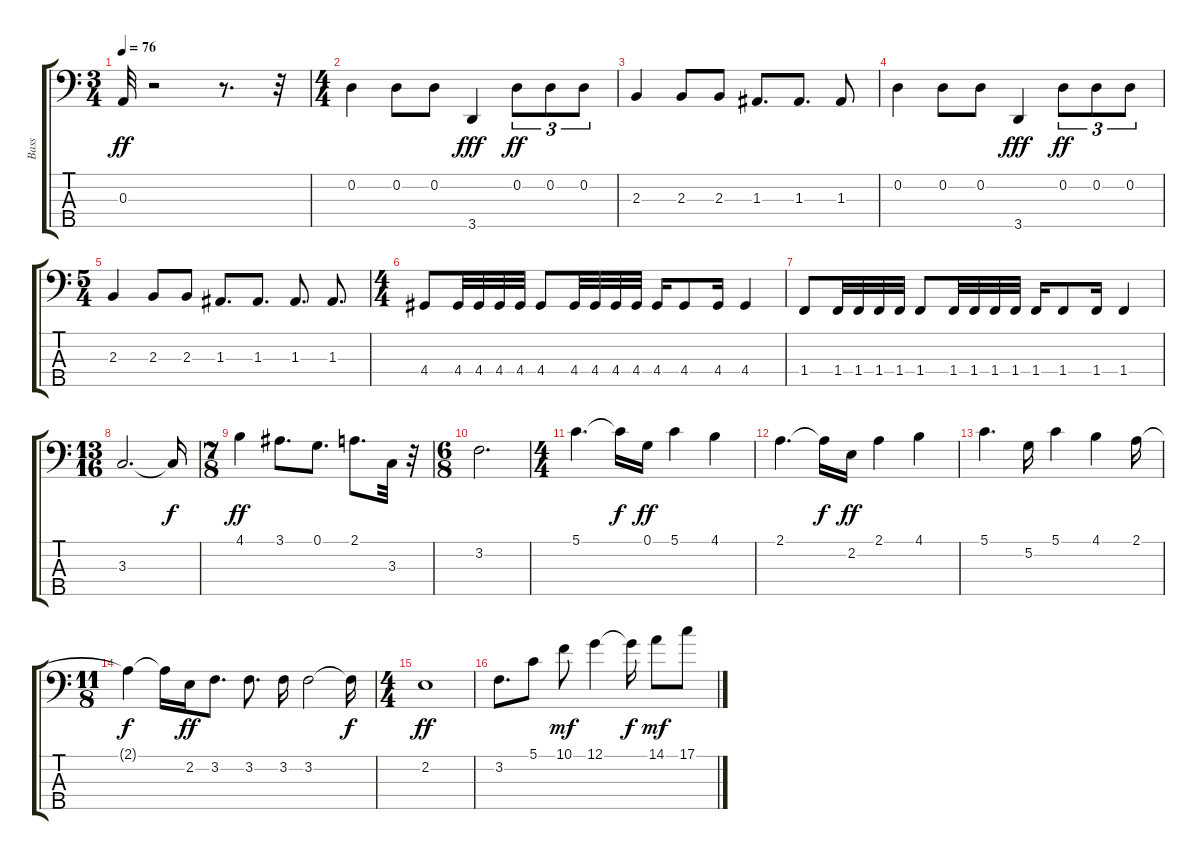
\track ("Bass" "Bass") {instrument electricbassfinger}
\staff {score tabs}
\tuning (G2 D2 A1 E1 B0) {hide}
\ts (3 4)
\tempo 76
\clef f4
\ks c
0.3.32{dy ff} r.2 r.8{d} r.32 |
\ts (4 4)
0.2.4 0.2.8 0.2.8 3.5.4{dy fff} 0.2.8{tu (3 2) dy ff} 0.2.8{tu (3 2)} 0.2.8{tu (3 2)} |
2.3.4 2.3.8 2.3.8 1.3.8{d} 1.3.8{d} 1.3.8 |
0.2.4 0.2.8 0.2.8 3.5.4{dy fff} 0.2.8{tu (3 2) dy ff} 0.2.8{tu (3 2)} 0.2.8{tu (3 2)} |
\ts (5 4)
2.3.4 2.3.8 2.3.8 1.3.8{d} 1.3.8{d} 1.3.8{d} 1.3.8{d} |
\ts (4 4)
4.4.8 4.4.32 4.4.32 4.4.32 4.4.32 4.4.8 4.4.32 4.4.32 4.4.32 4.4.32 4.4.16 4.4.8 4.4.16 4.4.4 |
1.4.8 1.4.32 1.4.32 1.4.32 1.4.32 1.4.8 1.4.32 1.4.32 1.4.32 1.4.32 1.4.16 1.4.8 1.4.16 1.4.4 |
\ts (13 16)
3.3.2{d} 3.3{t}.16{dy f} |
\ts (7 8)
4.1.4{dy ff} 3.1.8{d} 0.1.8{d} 2.1.8{d} 3.3.32 r.32 |
\ts (6 8)
3.2.2{d} |
\ts (4 4)
5.1.4{d} 5.1{t}.16{dy f} 0.1.16{dy ff} 5.1.4 4.1.4 |
2.1.4{d} 2.1{t}.16{dy f} 2.2.16{dy ff} 2.1.4 4.1.4 |
5.1.4{d} 5.2.16 5.1.4 4.1.4 2.1.16 |
\ts (11 8)
2.1{t}.4{dy f} 2.1{t}.16 2.2.16{dy ff} 3.2.8{d} 3.2.8{d} 3.2.16 3.2.2 3.2{t}.16{dy f} |
\ts (4 4)
2.2.1{dy ff} |
3.2.8{d} 5.1.8 10.1.8{dy mf} 12.1.4 12.1{t}.16{dy f} 14.1.8{dy mf} 17.1.8
